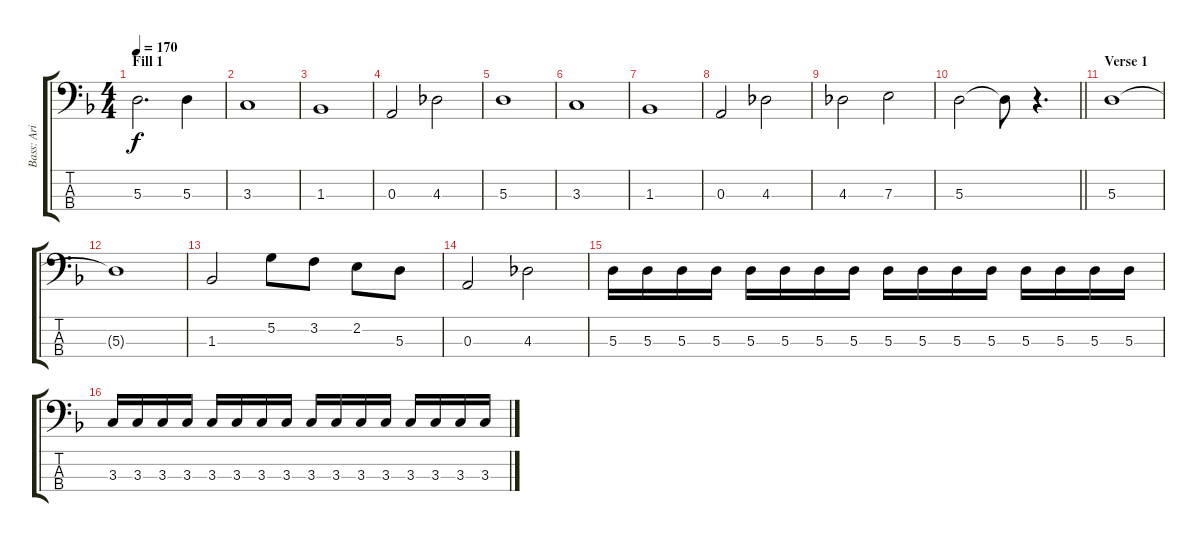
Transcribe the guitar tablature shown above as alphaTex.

\track ("Bass: Ari Katajamäki" "Bass: Ari ") {instrument electricbassfinger}
\staff {score tabs}
\tuning (G2 D2 A1 E1) {hide}
\ts (4 4)
\section ("" "Fill 1")
\tempo 170
\clef f4
\ks dminor
5.3.2{d dy f} 5.3.4 |
3.3.1 |
1.3.1 |
0.3.2 4.3.2 |
5.3.1 |
3.3.1 |
1.3.1 |
0.3.2 4.3.2 |
4.3.2 7.3.2 |
\barLineRight lightlight
5.3.2 5.3{t}.8 r.4{d} |
\section ("" "Verse 1")
5.3.1 |
5.3{t}.1 |
1.3.2 5.2.8 3.2.8 2.2.8 5.3.8 |
0.3.2 4.3.2 |
5.3.16 5.3.16 5.3.16 5.3.16 5.3.16 5.3.16 5.3.16 5.3.16 5.3.16 5.3.16 5.3.16 5.3.16 5.3.16 5.3.16 5.3.16 5.3.16 |
3.3.16 3.3.16 3.3.16 3.3.16 3.3.16 3.3.16 3.3.16 3.3.16 3.3.16 3.3.16 3.3.16 3.3.16 3.3.16 3.3.16 3.3.16 3.3.16
